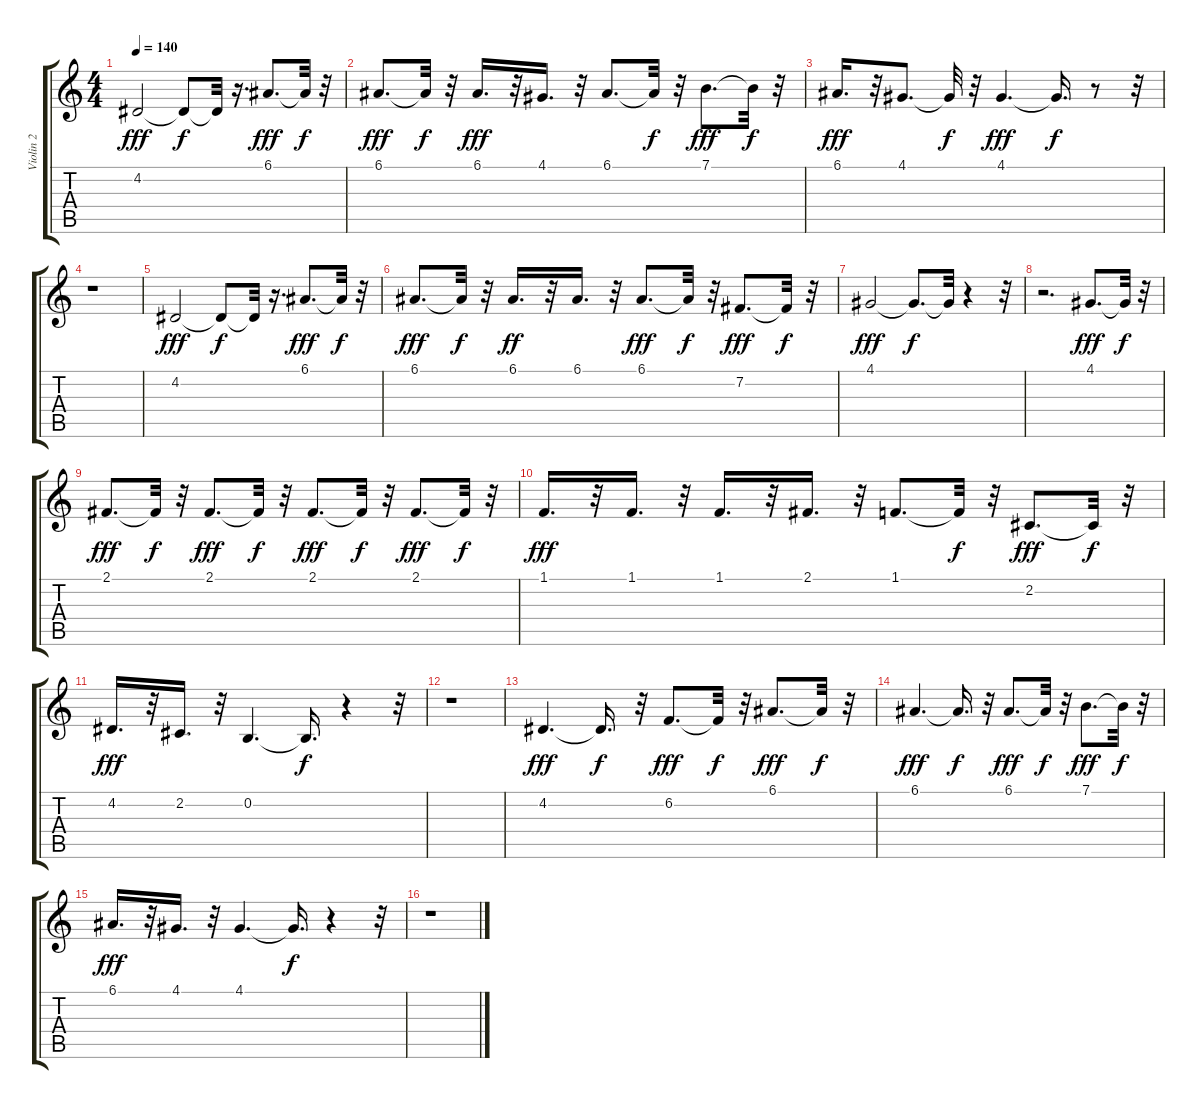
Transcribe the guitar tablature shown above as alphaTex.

\track ("Violin 2" "Violin 2") {instrument tremolostrings}
\staff {score tabs}
\tuning (E4 B3 G3 D3 A2 E2) {hide}
\ts (4 4)
\tempo 140
\clef g2
\ks c
4.2.2{dy fff volume 14} 4.2{t}.8{dy f} 4.2{t}.32 r.16{d} 6.1.8{d dy fff volume 13} 6.1{t}.32{dy f} r.32 |
6.1.8{d dy fff} 6.1{t}.32{dy f} r.32 6.1.16{d dy fff} r.32 4.1.16{d} r.32 6.1.8{d} 6.1{t}.32{dy f} r.32 7.1.8{d dy fff} 7.1{t}.32{dy f} r.32 |
6.1.16{d dy fff} r.32 4.1.8{d} 4.1{t}.32{dy f} r.32 4.1.4{d dy fff} 4.1{t}.16{d dy f} r.8 r.32 |
r.1 |
4.2.2{dy fff volume 14} 4.2{t}.8{dy f} 4.2{t}.32 r.16{d} 6.1.8{d dy fff volume 13} 6.1{t}.32{dy f} r.32 |
6.1.8{d dy fff} 6.1{t}.32{dy f} r.32 6.1.16{d dy ff} r.32 6.1.16{d} r.32 6.1.8{d dy fff} 6.1{t}.32{dy f} r.32 7.2.8{d dy fff} 7.2{t}.32{dy f} r.32 |
4.1.2{dy fff} 4.1{t}.8{d dy f} 4.1{t}.32 r.4 r.32 |
r.2{d} 4.1.8{d dy fff volume 16} 4.1{t}.32{dy f} r.32 |
2.1.8{d dy fff} 2.1{t}.32{dy f} r.32 2.1.8{d dy fff} 2.1{t}.32{dy f} r.32 2.1.8{d dy fff} 2.1{t}.32{dy f} r.32 2.1.8{d dy fff} 2.1{t}.32{dy f} r.32 |
1.1.16{d dy fff} r.32 1.1.16{d} r.32 1.1.16{d} r.32 2.1.16{d} r.32 1.1.8{d} 1.1{t}.32{dy f} r.32 2.2.8{d dy fff} 2.2{t}.32{dy f} r.32 |
4.2.16{d dy fff} r.32 2.2.16{d} r.32 0.2.4{d} 0.2{t}.16{d dy f} r.4 r.32 |
r.1 |
4.2.4{d dy fff} 4.2{t}.16{d dy f} r.32 6.2.8{d dy fff} 6.2{t}.32{dy f} r.32 6.1.8{d dy fff} 6.1{t}.32{dy f} r.32 |
6.1.4{d dy fff} 6.1{t}.16{d dy f} r.32 6.1.8{d dy fff} 6.1{t}.32{dy f} r.32 7.1.8{d dy fff} 7.1{t}.32{dy f} r.32 |
6.1.16{d dy fff} r.32 4.1.16{d} r.32 4.1.4{d} 4.1{t}.16{d dy f} r.4 r.32 |
r.1
